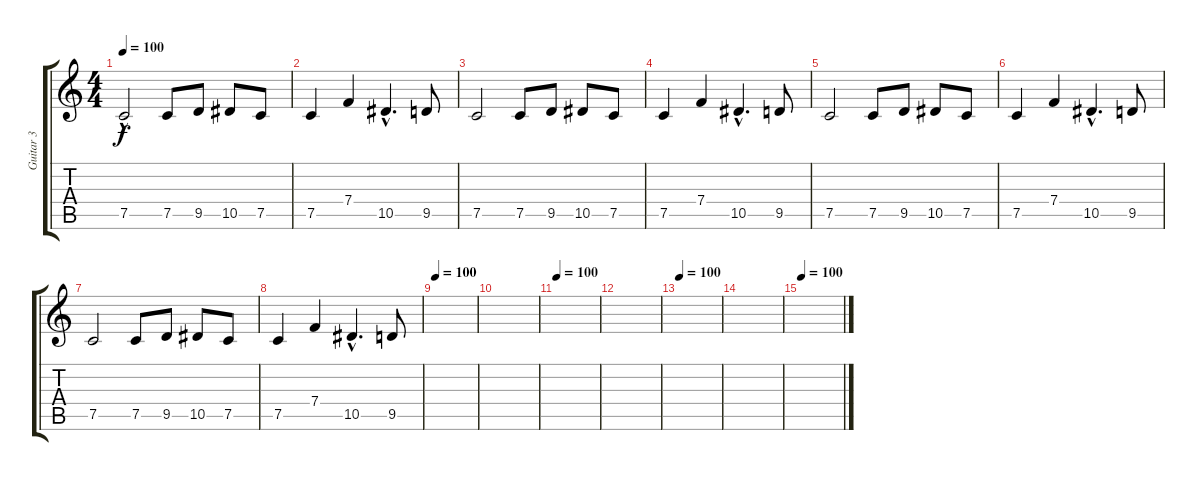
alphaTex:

\track ("Guitar 3" "Guitar 3") {instrument overdrivenguitar}
\staff {score tabs}
\tuning (C4 G3 Eb3 Bb2 F2 C2) {hide}
\ts (4 4)
\tempo 100
\clef g2
\ks c
7.5{hac}.2{dy f} 7.5.8 9.5.8 10.5.8 7.5.8 |
7.5.4 7.4.4 10.5{hac}.4{d} 9.5.8 |
7.5.2 7.5.8 9.5.8 10.5.8 7.5.8 |
7.5.4 7.4.4 10.5{hac}.4{d} 9.5.8 |
7.5.2 7.5.8 9.5.8 10.5.8 7.5.8 |
7.5.4 7.4.4 10.5{hac}.4{d} 9.5.8 |
7.5.2 7.5.8 9.5.8 10.5.8 7.5.8 |
7.5.4 7.4.4 10.5{hac}.4{d} 9.5.8 |
\tempo 100
|
|
\tempo 100
|
|
\tempo 100
|
|
\tempo 100
